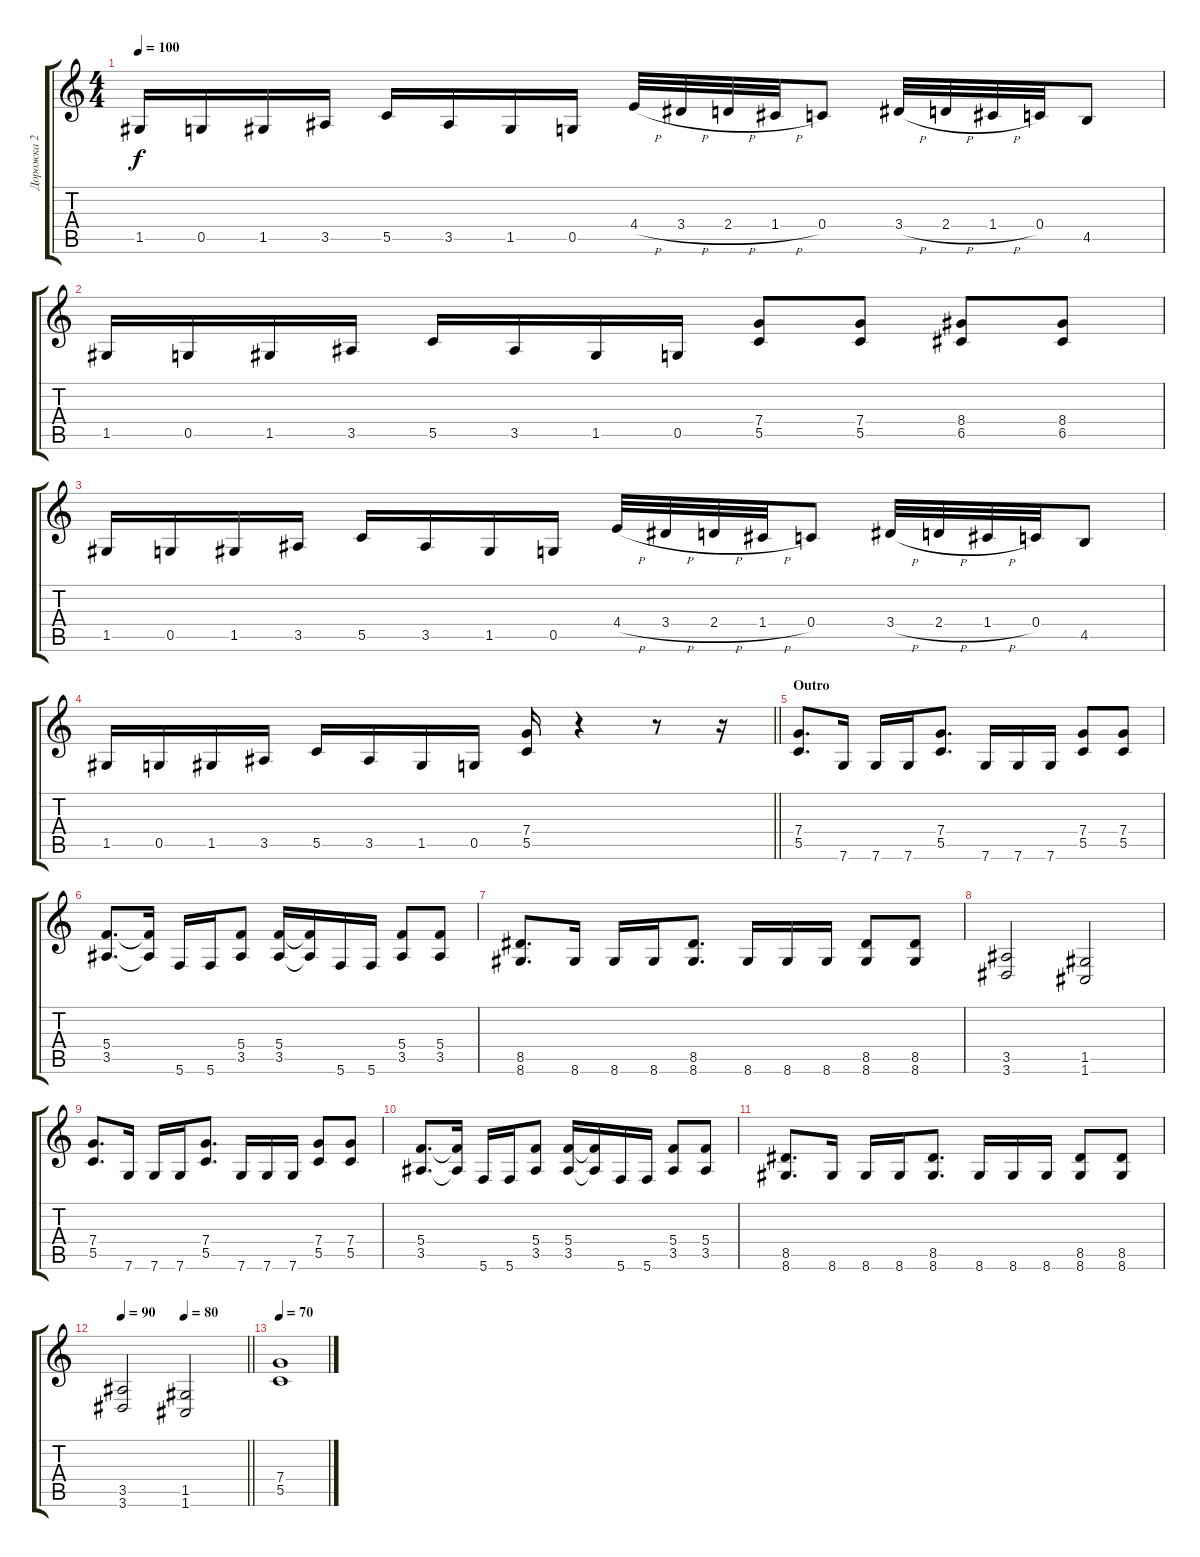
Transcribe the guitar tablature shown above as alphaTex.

\track ("Дорожка 2" "Дорожка 2") {instrument distortionguitar}
\staff {score tabs}
\tuning (D4 A3 F3 C3 G2 C2) {hide}
\ts (4 4)
\tempo 100
\clef g2
\ks c
1.5.16{dy f} 0.5.16 1.5.16 3.5.16 5.5.16 3.5.16 1.5.16 0.5.16 4.4{h}.32 3.4{h}.32 2.4{h}.32 1.4{h}.32 0.4.8 3.4{h}.32 2.4{h}.32 1.4{h}.32 0.4.32 4.5.8 |
1.5.16 0.5.16 1.5.16 3.5.16 5.5.16 3.5.16 1.5.16 0.5.16 (7.4 5.5).8 (7.4 5.5).8 (8.4 6.5).8 (8.4 6.5).8 |
1.5.16 0.5.16 1.5.16 3.5.16 5.5.16 3.5.16 1.5.16 0.5.16 4.4{h}.32 3.4{h}.32 2.4{h}.32 1.4{h}.32 0.4.8 3.4{h}.32 2.4{h}.32 1.4{h}.32 0.4.32 4.5.8 |
\barLineRight lightlight
1.5.16 0.5.16 1.5.16 3.5.16 5.5.16 3.5.16 1.5.16 0.5.16 (7.4 5.5).16 r.4 r.8 r.16 |
\section ("" "Outro")
(7.4 5.5).8{d} 7.6.16 7.6.16 7.6.16 (7.4 5.5).8{d} 7.6.16 7.6.16 7.6.16 (7.4 5.5).8 (7.4 5.5).8 |
(5.4 3.5).8{d} (5.4{t} 3.5{t}).16 5.6.16 5.6.16 (5.4 3.5).8 (5.4 3.5).16 (5.4{t} 3.5{t}).16 5.6.16 5.6.16 (5.4 3.5).8 (5.4 3.5).8 |
(8.5 8.6).8{d} 8.6.16 8.6.16 8.6.16 (8.5 8.6).8{d} 8.6.16 8.6.16 8.6.16 (8.5 8.6).8 (8.5 8.6).8 |
(3.5 3.6).2 (1.5 1.6).2 |
(7.4 5.5).8{d} 7.6.16 7.6.16 7.6.16 (7.4 5.5).8{d} 7.6.16 7.6.16 7.6.16 (7.4 5.5).8 (7.4 5.5).8 |
(5.4 3.5).8{d} (5.4{t} 3.5{t}).16 5.6.16 5.6.16 (5.4 3.5).8 (5.4 3.5).16 (5.4{t} 3.5{t}).16 5.6.16 5.6.16 (5.4 3.5).8 (5.4 3.5).8 |
(8.5 8.6).8{d} 8.6.16 8.6.16 8.6.16 (8.5 8.6).8{d} 8.6.16 8.6.16 8.6.16 (8.5 8.6).8 (8.5 8.6).8 |
\tempo 90
\tempo (80 0.5)
\barLineRight lightlight
(3.5 3.6).2 (1.5 1.6).2 |
\tempo 70
(7.4 5.5).1{volume 0}
